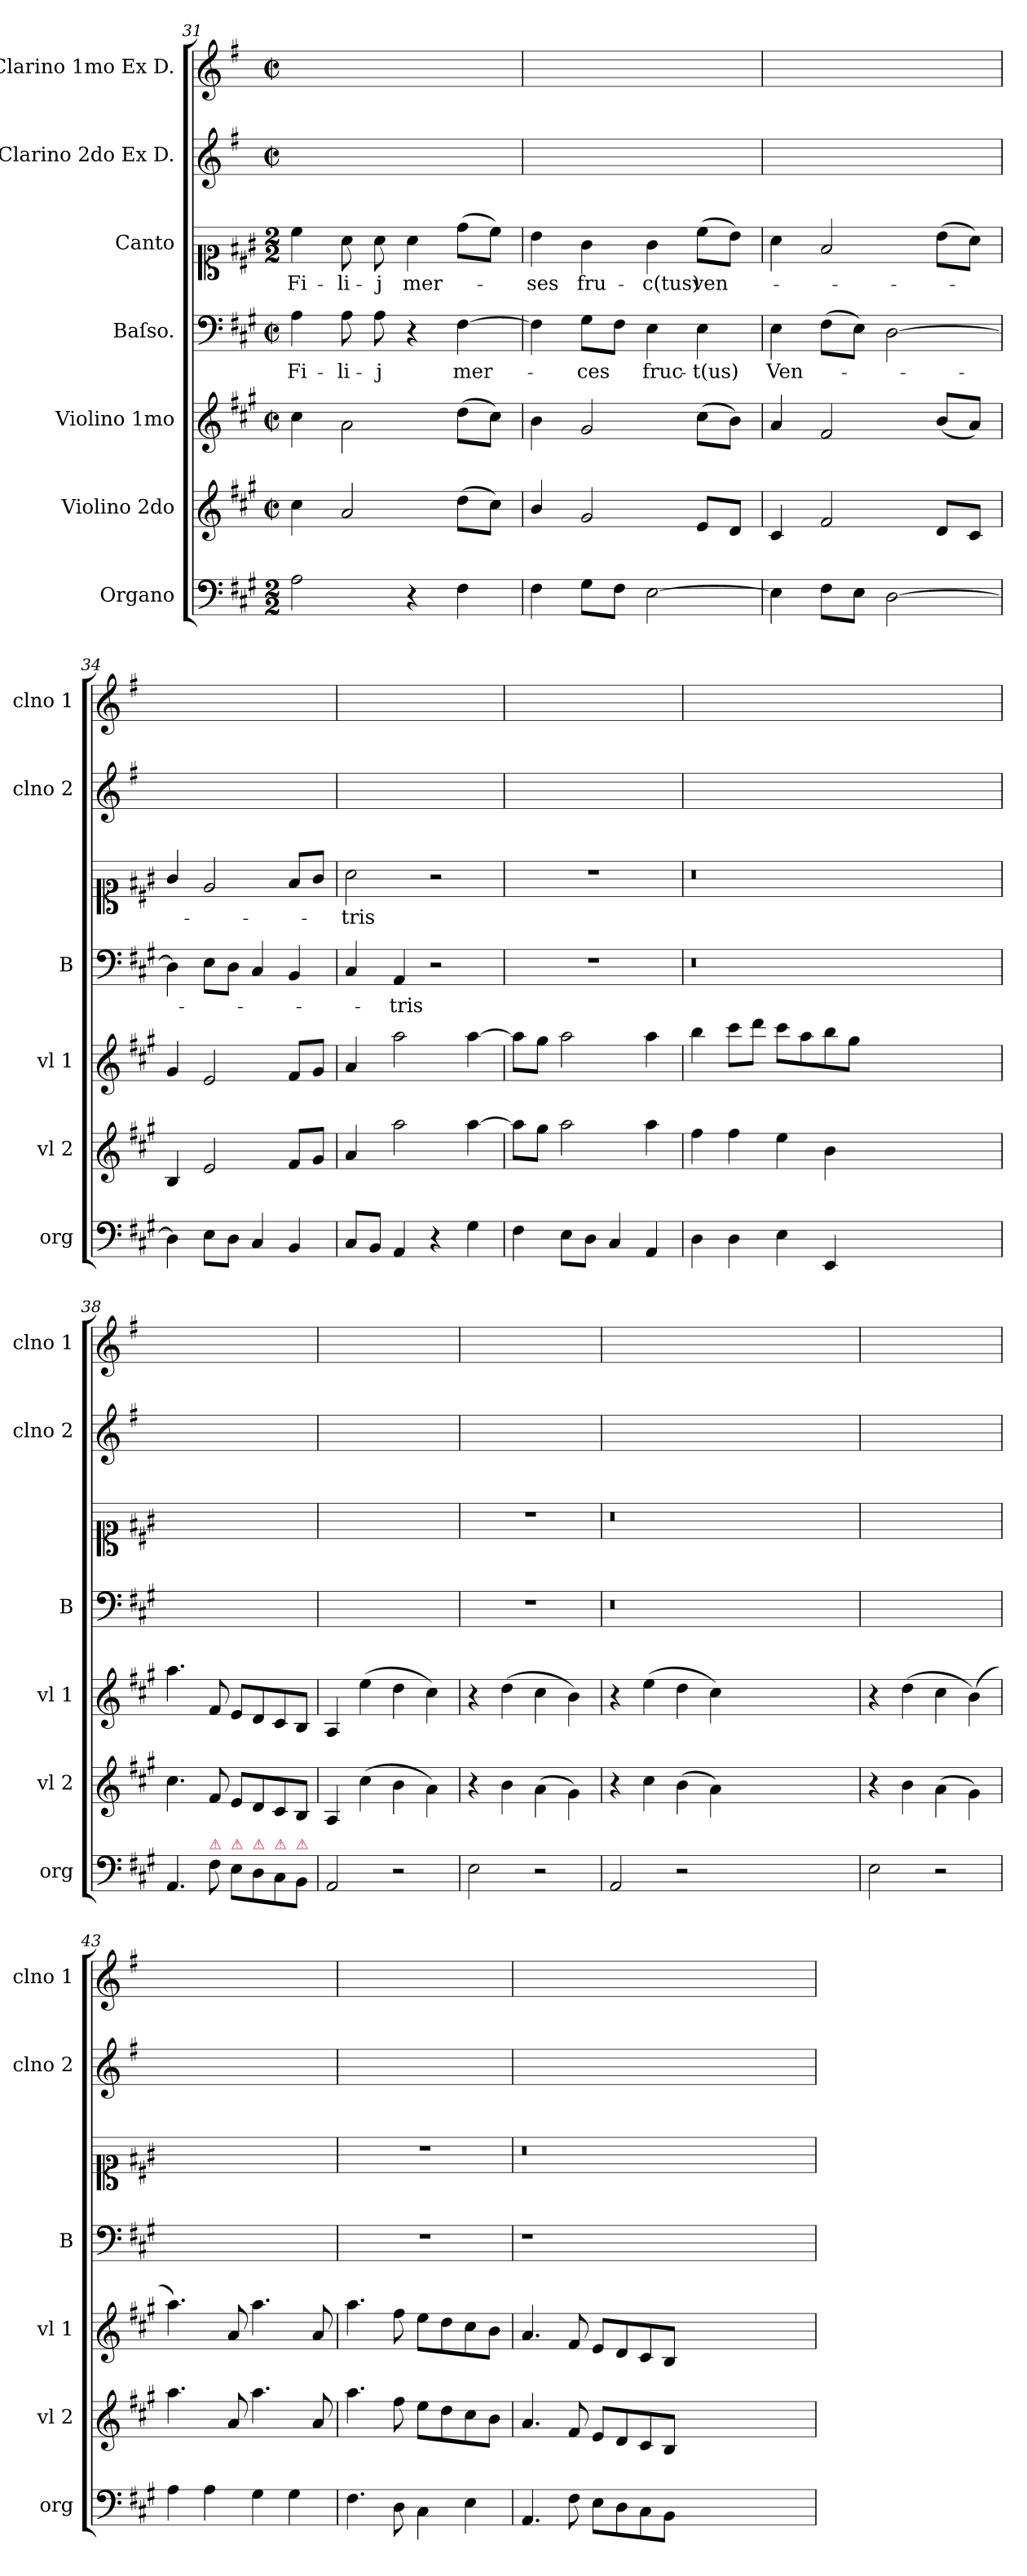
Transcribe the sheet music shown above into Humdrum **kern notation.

**kern	**kern	**kern	**kern	**text	**kern	**text	**kern	**kern
*part7	*part6	*part5	*part4	*part4	*part3	*part3	*part2	*part1
*staff7	*staff6	*staff5	*staff4	*staff4	*staff3	*staff3	*staff2	*staff1
*I"Organo	*I"Violino 2do	*I"Violino 1mo	*I"Baſso.	*	*I"Canto	*	*I"Clarino 2do Ex D.	*I"Clarino 1mo Ex D.
*I'org	*I'vl 2	*I'vl 1	*I'B	*	*	*	*I'clno 2	*I'clno 1
*clefF4	*clefG2	*clefG2	*clefF4	*	*clefC1	*	*clefG2	*clefG2
*	*	*	*	*	*	*	*ITrd-1c-2	*ITrd-1c-2
*k[f#c#g#]	*k[f#c#g#]	*k[f#c#g#]	*k[f#c#g#]	*	*k[f#c#g#]	*	*k[f#c#g#]	*k[f#c#g#]
*M2/2	*M2/2	*M2/2	*M2/2	*	*M2/2	*	*M2/2	*M2/2
*	*met(c|)	*met(c|)	*met(c|)	*	*	*	*met(c|)	*met(c|)
=31	=31	=31	=31	=31	=31	=31	=31	=31
2A\	4cc#\	4cc#\	4A\	Fi-	4cc#\	Fi-	1ryy	1ryy
.	2a/	2a\	8A\	-li-	8a\	-li-	.	.
.	.	.	8A\	-j	8a\	-j	.	.
4r	.	.	4r	.	4a\	mer-	.	.
4F#\	(8dd\L	(8dd\L	[4F#\	mer-	(8dd\L	.	.	.
.	8cc#\J)	8cc#\J)	.	.	8cc#\J)	.	.	.
=32	=32	=32	=32	=32	=32	=32	=32	=32
4F#\	4b/	4b\	4F#\]	.	4b\	-ses	1ryy	1ryy
8G#\L	2g#/	2g#/	8G#\L	-ces	4g#\	fru-	.	.
8F#\J	.	.	8F#\J	.	.	.	.	.
[2E\	.	.	4E\	fruc-	4g#\	-c(tus)	.	.
.	8e/L	(8cc#\L	4E\	-t(us)	(8cc#\L	ven-	.	.
.	8d/J	8b\J)	.	.	8b\J)	.	.	.
=33	=33	=33	=33	=33	=33	=33	=33	=33
4E\]	4c#/	4a/	4E\	Ven-	4a\	.	1ryy	1ryy
8F#\L	2f#/	2f#/	(8F#\L	.	2f#/	.	.	.
8E\J	.	.	8E\J)	.	.	.	.	.
[2D\	.	.	[2D\	.	.	.	.	.
.	8d/L	(8b/L	.	.	(8b\L	.	.	.
.	8c#/J	8a/J)	.	.	8a\J)	.	.	.
=34	=34	=34	=34	=34	=34	=34	=34	=34
4D\]	4B/	4g#/	4D\]	.	4g#/	.	1ryy	1ryy
8E\L	2e/	2e/	8E\L	.	2e/	.	.	.
8D\J	.	.	8D\J	.	.	.	.	.
4C#/	.	.	4C#/	.	.	.	.	.
4BB/	8f#/L	8f#/L	4BB/	.	8f#/L	.	.	.
.	8g#/J	8g#/J	.	.	8g#/J	.	.	.
=35	=35	=35	=35	=35	=35	=35	=35	=35
8C#/L	4a/	4a/	4C#/	.	2a\	-tris	1ryy	1ryy
8BB/J	.	.	.	.	.	.	.	.
4AA/	2aa\	2aa\	4AA/	-tris	.	.	.	.
4r	.	.	2r	.	2r	.	.	.
4G#\	[4aa\	[4aa\	.	.	.	.	.	.
=36	=36	=36	=36	=36	=36	=36	=36	=36
4F#\	8aa\L]	8aa\L]	1r	.	1r	.	1ryy	1ryy
.	8gg#\J	8gg#\J	.	.	.	.	.	.
8E\L	2aa\	2aa\	.	.	.	.	.	.
8D\J	.	.	.	.	.	.	.	.
4C#/	.	.	.	.	.	.	.	.
4AA/	4aa\	4aa\	.	.	.	.	.	.
=37	=37	=37	=37	=37	=37	=37	=37	=37
4D\	4ff#\	4bb\	0.r	.	0.r	.	1ryy	1ryy
4D\	4ff#\	8ccc#\L	.	.	.	.	.	.
.	.	8ddd\J	.	.	.	.	.	.
4E\	4ee\	8ccc#\L	.	.	.	.	.	.
.	.	8aa\	.	.	.	.	.	.
4EE/	4b\	8bb\	.	.	.	.	.	.
.	.	8gg#\J	.	.	.	.	.	.
0ryy	0ryy	0ryy	.	.	.	.	0ryy	0ryy
=38	=38	=38	=38	=38	=38	=38	=38	=38
4.AA/	4.cc#\	4.aa\	1ryy	.	1ryy	.	1ryy	1ryy
!LO:TX:a:color=crimson:t=⚠	!	!	!	!	!	!	!	!
8F#\	8f#/	8f#/	.	.	.	.	.	.
!LO:TX:a:color=crimson:t=⚠	!	!	!	!	!	!	!	!
8E\L	8e/L	8e/L	.	.	.	.	.	.
!LO:TX:a:color=crimson:t=⚠	!	!	!	!	!	!	!	!
8D\	8d/	8d/	.	.	.	.	.	.
!LO:TX:a:color=crimson:t=⚠	!	!	!	!	!	!	!	!
8C#\	8c#/	8c#/	.	.	.	.	.	.
!LO:TX:a:color=crimson:t=⚠	!	!	!	!	!	!	!	!
8BB\J	8B/J	8B/J	.	.	.	.	.	.
=39	=39	=39	=39	=39	=39	=39	=39	=39
2AA/	4A/	4A/	1ryy	.	1ryy	.	1ryy	1ryy
.	(4cc#\	(4ee\	.	.	.	.	.	.
2r	4b\	4dd\	.	.	.	.	.	.
.	4a\)	4cc#\)	.	.	.	.	.	.
=40	=40	=40	=40	=40	=40	=40	=40	=40
2E\	4r	4r	1r	.	1r	.	1ryy	1ryy
.	4b\	(4dd\	.	.	.	.	.	.
2r	(4a\	4cc#\	.	.	.	.	.	.
.	4g#\)	4b\)	.	.	.	.	.	.
=41	=41	=41	=41	=41	=41	=41	=41	=41
2AA/	4r	4r	0.r	.	0.r	.	1ryy	1ryy
.	4cc#\	(4ee\	.	.	.	.	.	.
2r	(4b\	4dd\	.	.	.	.	.	.
.	4a\)	4cc#\)	.	.	.	.	.	.
0ryy	0ryy	0ryy	.	.	.	.	0ryy	0ryy
=42	=42	=42	=42	=42	=42	=42	=42	=42
2E\	4r	4r	1ryy	.	1ryy	.	1ryy	1ryy
.	4b\	(4dd\	.	.	.	.	.	.
2r	(4a\	4cc#\	.	.	.	.	.	.
.	4g#\)	(4b\)	.	.	.	.	.	.
=43	=43	=43	=43	=43	=43	=43	=43	=43
4A\	4.aa\	4.aa\)	1ryy	.	1ryy	.	1ryy	1ryy
4A\	.	.	.	.	.	.	.	.
.	8a/	8a/	.	.	.	.	.	.
4G#\	4.aa\	4.aa\	.	.	.	.	.	.
4G#\	.	.	.	.	.	.	.	.
.	8a/	8a/	.	.	.	.	.	.
=44	=44	=44	=44	=44	=44	=44	=44	=44
4.F#\	4.aa\	4.aa\	1r	.	1r	.	1ryy	1ryy
8D\	8ff#\	8ff#\	.	.	.	.	.	.
4C#\	8ee\L	8ee\L	.	.	.	.	.	.
.	8dd\	8dd\	.	.	.	.	.	.
4E\	8cc#\	8cc#\	.	.	.	.	.	.
.	8b\J	8b\J	.	.	.	.	.	.
=45	=45	=45	=45	=45	=45	=45	=45	=45
4.AA/	4.a/	4.a/	1r	.	0.r	.	1ryy	1ryy
8F#\	8f#/	8f#/	.	.	.	.	.	.
8E\L	8e/L	8e/L	.	.	.	.	.	.
8D\	8d/	8d/	.	.	.	.	.	.
8C#\	8c#/	8c#/	.	.	.	.	.	.
8BB\J	8B/J	8B/J	.	.	.	.	.	.
0ryy	0ryy	0ryy	0ryy	.	.	.	0ryy	0ryy
=	=	=	=	=	=	=	=	=
*-	*-	*-	*-	*-	*-	*-	*-	*-
